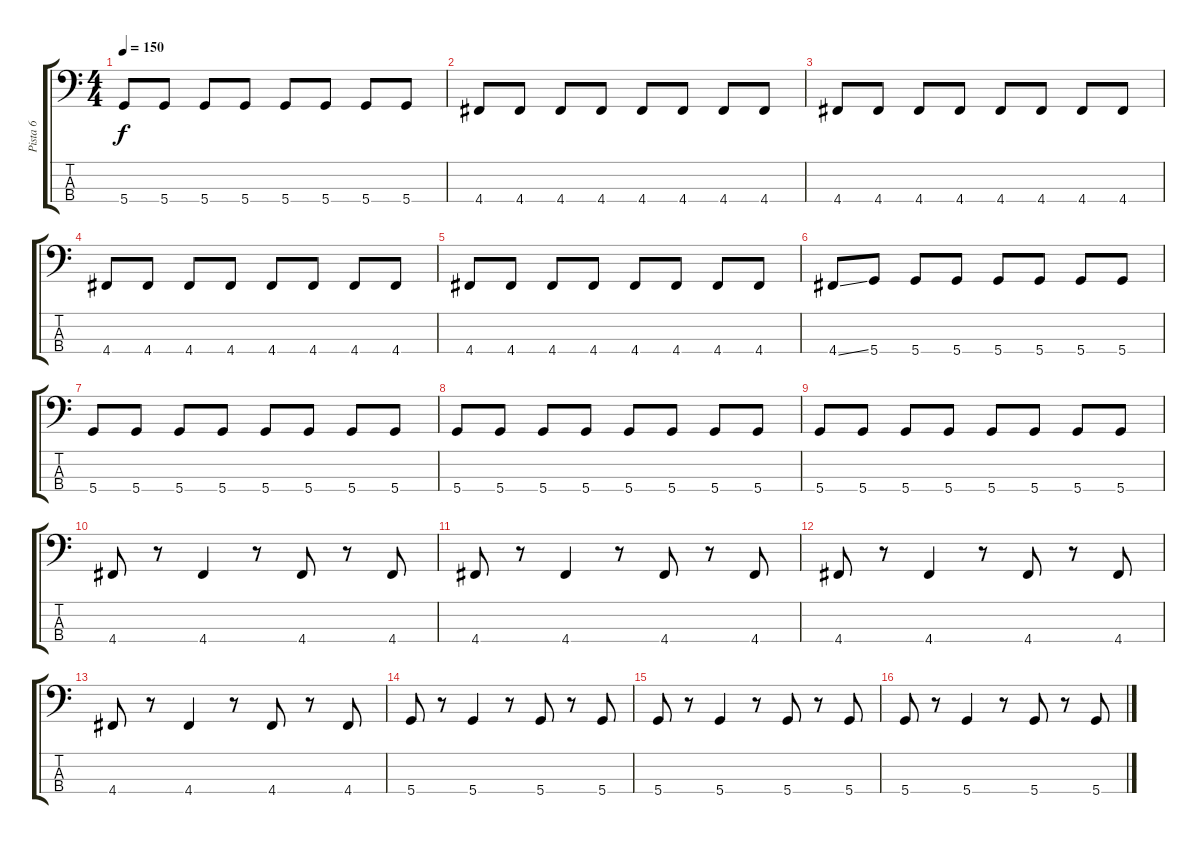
\track ("Pista 6" "Pista 6") {instrument electricbassfinger}
\staff {score tabs}
\tuning (G2 D2 A1 D1) {hide}
\ts (4 4)
\tempo 150
\clef f4
\ks c
5.4.8{dy f} 5.4.8 5.4.8 5.4.8 5.4.8 5.4.8 5.4.8 5.4.8 |
4.4.8 4.4.8 4.4.8 4.4.8 4.4.8 4.4.8 4.4.8 4.4.8 |
4.4.8 4.4.8 4.4.8 4.4.8 4.4.8 4.4.8 4.4.8 4.4.8 |
4.4.8 4.4.8 4.4.8 4.4.8 4.4.8 4.4.8 4.4.8 4.4.8 |
4.4.8 4.4.8 4.4.8 4.4.8 4.4.8 4.4.8 4.4.8 4.4.8 |
4.4{ss}.8 5.4.8 5.4.8 5.4.8 5.4.8 5.4.8 5.4.8 5.4.8 |
5.4.8 5.4.8 5.4.8 5.4.8 5.4.8 5.4.8 5.4.8 5.4.8 |
5.4.8 5.4.8 5.4.8 5.4.8 5.4.8 5.4.8 5.4.8 5.4.8 |
5.4.8 5.4.8 5.4.8 5.4.8 5.4.8 5.4.8 5.4.8 5.4.8 |
4.4.8 r.8 4.4.4 r.8 4.4.8 r.8 4.4.8 |
4.4.8 r.8 4.4.4 r.8 4.4.8 r.8 4.4.8 |
4.4.8 r.8 4.4.4 r.8 4.4.8 r.8 4.4.8 |
4.4.8 r.8 4.4.4 r.8 4.4.8 r.8 4.4.8 |
5.4.8 r.8 5.4.4 r.8 5.4.8 r.8 5.4.8 |
5.4.8 r.8 5.4.4 r.8 5.4.8 r.8 5.4.8 |
5.4.8 r.8 5.4.4 r.8 5.4.8 r.8 5.4.8
